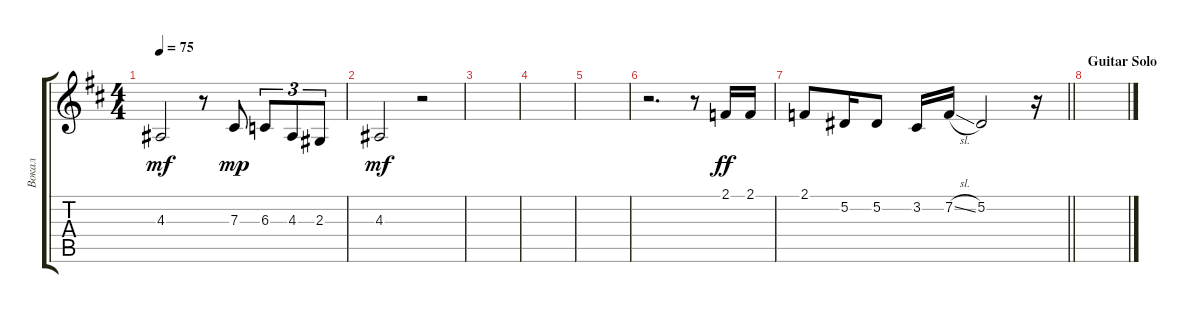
\track ("Вокал" "Вокал") {instrument trumpet}
\staff {score tabs}
\tuning (Eb4 Bb3 Gb3 Db3 Ab2 Eb2) {hide}
\ts (4 4)
\tempo 75
\clef g2
\ks bminor
4.3.2{dy mf} r.8 7.3.8{dy mp} 6.3.8{tu (3 2)} 4.3.8{tu (3 2)} 2.3.8{tu (3 2)} |
4.3.2{dy mf} r.2 |
|
|
|
r.2{d} r.8 2.1.16{dy ff} 2.1.16 |
\barLineRight lightlight
2.1.8 5.2.16 5.2.8 3.2.16 7.2{sl}.16 5.2.2 r.16 |
\section ("" "Guitar Solo")
